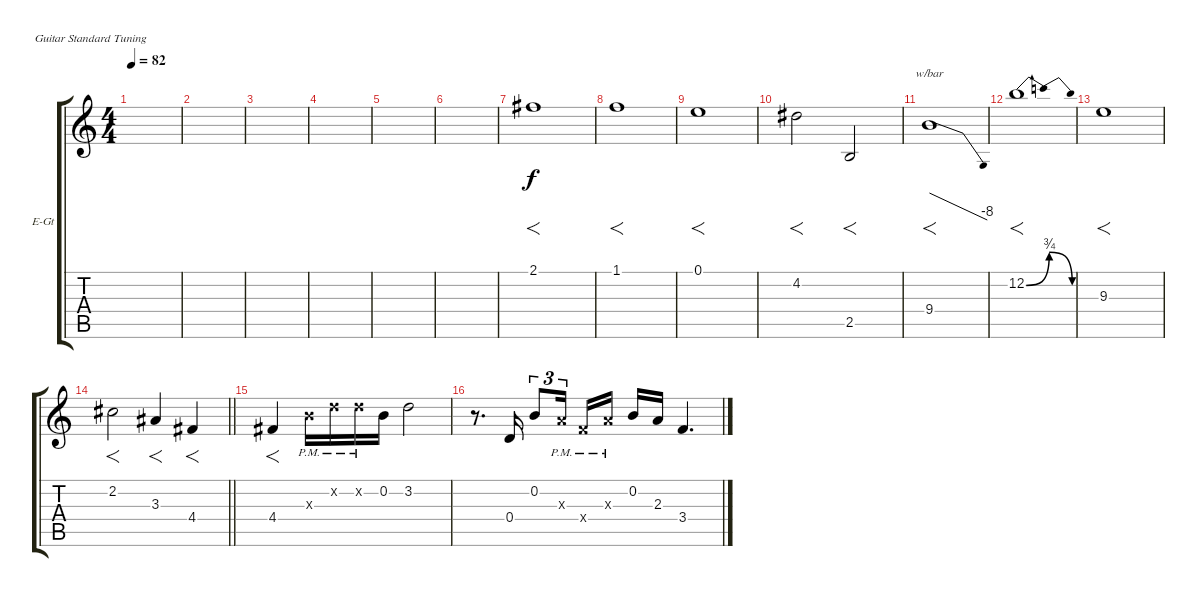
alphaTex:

\bracketExtendMode groupsimilarinstruments
\firstSystemTrackNameOrientation horizontal
\otherSystemsTrackNameOrientation horizontal
\track ("Сергей Маврин" "E-Gt") {instrument distortionguitar}
\staff {score tabs}
\tuning (E4 B3 G3 D3 A2 E2)
\ts (4 4)
\tempo 82
\clef g2
\scale
0.333333
\ks c
|
\scale
0.333333 |
\scale
0.333333 |
\scale
0.333333 |
\scale
0.333333 |
\scale
0.333333 |
\scale
0.333333 2.1.1{f} |
\scale
0.333333 1.1.1{f} |
\scale
0.333333 0.1.1{f} |
\scale
0.333333 4.2.2{f} 2.5.2{f} |
\scale
0.333333 9.4.1{f tbe (dive default 0 0 59.4 -32)} |
\scale
0.333333 12.2{be (bendrelease 0 0 15 3 15 3 59.4 0)}.1{f} |
\scale
0.333333 9.3.1{f} |
\scale
0.333333
\barLineRight lightlight
2.2.2{f} 3.3.4{f} 4.4.4{f} |
\scale
0.333333 4.4.4{f} 4.3{pm x}.16 3.2{pm x}.16 3.2{pm x}.16 0.2.16 3.2.2 |
\scale
0.333333 r.8{d} 0.4.16 0.2.8{tu (3 2)} 2.3{pm x}.16{tu (3 2)} 3.4{pm x}.16 2.3{pm x}.16 0.2.16 2.3.16 3.4.4{d}
